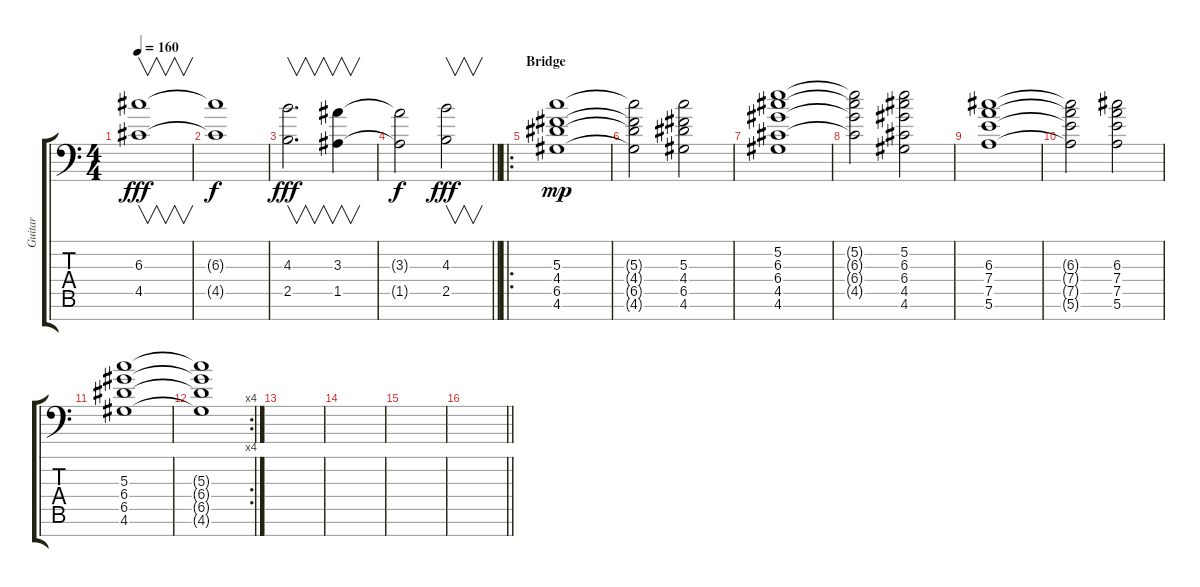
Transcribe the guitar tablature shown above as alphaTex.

\track ("Guitar" "Guitar") {instrument electricguitarclean}
\staff {score tabs}
\tuning (E4 B3 G3 D3 A2 E2 C-1) {hide}
\ts (4 4)
\tempo 160
\clef f4
\ks c
(6.3 4.5).1{v dy fff} |
(6.3{t} 4.5{t}).1{dy f} |
(4.3 2.5).2{v d dy fff} (3.3 1.5).4{v} |
\barLineRight lightlight
(3.3{t} 1.5{t}).2{dy f} (4.3 2.5).2{v dy fff} |
\ro
\section ("" "Bridge")
(5.3 4.4 6.5 4.6).1{dy mp} |
(5.3{t} 4.4{t} 6.5{t} 4.6{t}).2 (5.3 4.4 6.5 4.6).2 |
(5.2 6.3 6.4 4.5 4.6).1 |
(5.2{t} 6.3{t} 6.4{t} 4.5{t}).2 (5.2 6.3 6.4 4.5 4.6).2 |
(6.3 7.4 7.5 5.6).1 |
(6.3{t} 7.4{t} 7.5{t} 5.6{t}).2 (6.3 7.4 7.5 5.6).2 |
(5.3 6.4 6.5 4.6).1 |
\rc 4
(5.3{t} 6.4{t} 6.5{t} 4.6{t}).1 |
|
|
|
\barLineRight lightlight
